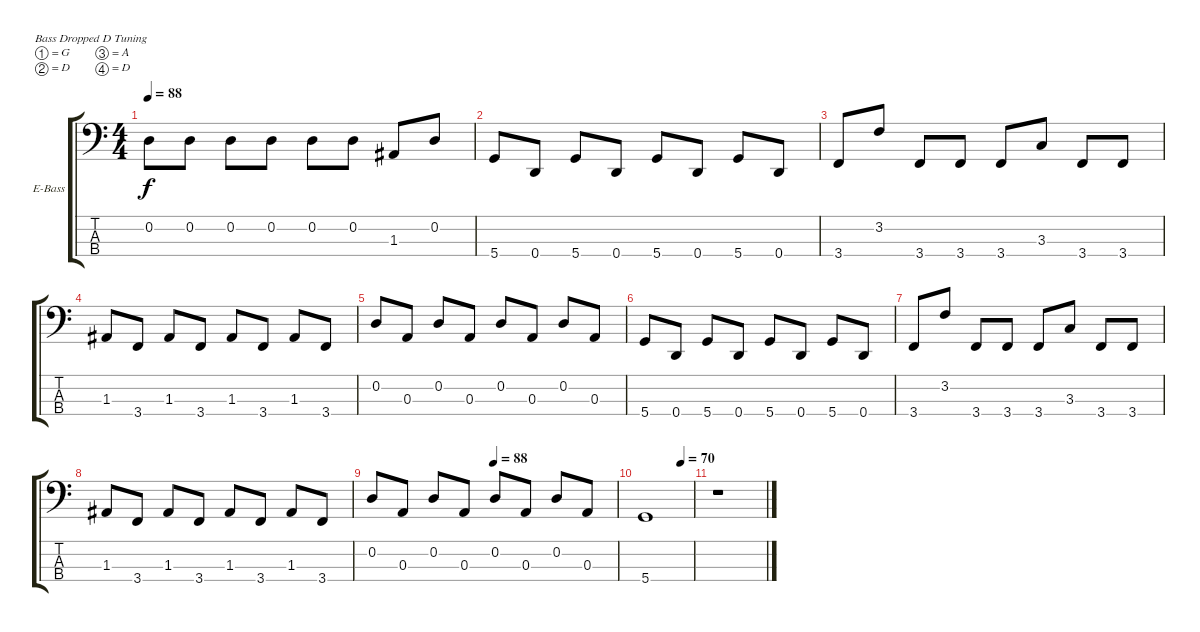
\bracketExtendMode groupsimilarinstruments
\firstSystemTrackNameOrientation horizontal
\otherSystemsTrackNameOrientation horizontal
\track ("Bass" "E-Bass") {instrument electricbassfinger}
\staff {score tabs}
\tuning (G2 D2 A1 D1)
\ts (4 4)
\tempo 88
\clef f4
\ks c
0.2.8{dy f} 0.2.8 0.2.8 0.2.8 0.2.8 0.2.8 1.3.8 0.2.8 |
5.4.8 0.4.8 5.4.8 0.4.8 5.4.8 0.4.8 5.4.8 0.4.8 |
3.4.8 3.2.8 3.4.8 3.4.8 3.4.8 3.3.8 3.4.8 3.4.8 |
1.3.8 3.4.8 1.3.8 3.4.8 1.3.8 3.4.8 1.3.8 3.4.8 |
0.2.8 0.3.8 0.2.8 0.3.8 0.2.8 0.3.8 0.2.8 0.3.8 |
5.4.8 0.4.8 5.4.8 0.4.8 5.4.8 0.4.8 5.4.8 0.4.8 |
3.4.8 3.2.8 3.4.8 3.4.8 3.4.8 3.3.8 3.4.8 3.4.8 |
1.3.8 3.4.8 1.3.8 3.4.8 1.3.8 3.4.8 1.3.8 3.4.8 |
\tempo (88 0.5)
0.2.8 0.3.8 0.2.8 0.3.8 0.2.8 0.3.8 0.2.8 0.3.8 |
\tempo (70 0.75)
5.4.1 |
r.1
